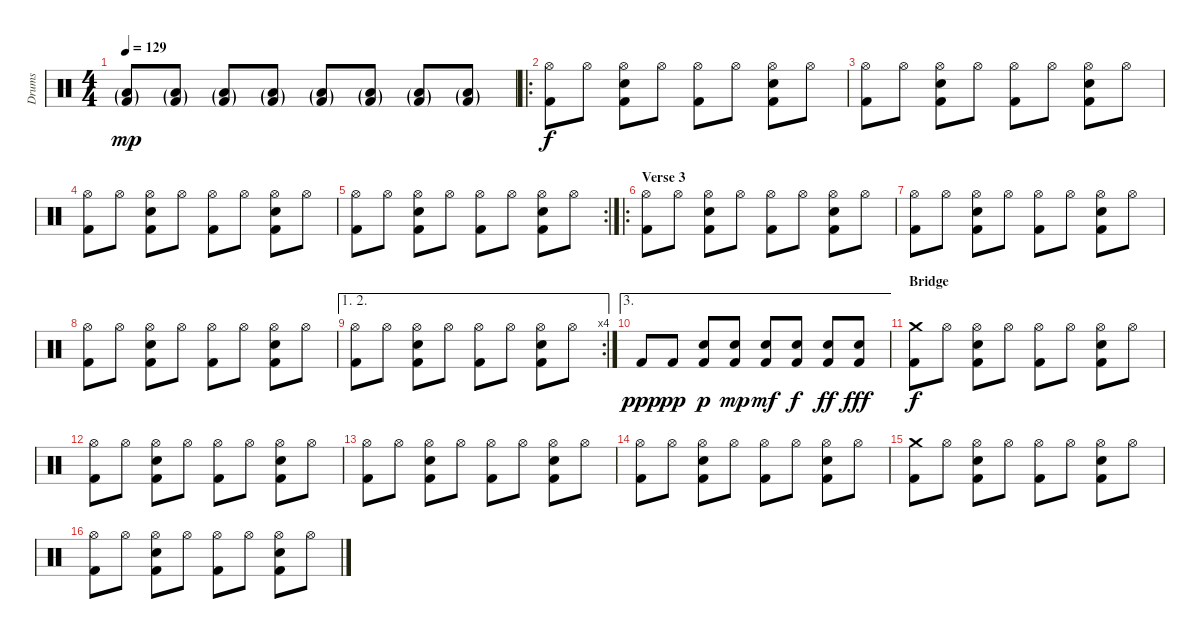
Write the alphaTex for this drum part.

\track ("Drums" "Drums") {instrument percussion}
\staff {score}
\articulation defaults
\ts (4 4)
\tempo 129
\clef neutral
\ks c
("Kick (hit) 2"{g} "Low Floor Tom (hit)"{g}).8{dy mp} ("Kick (hit) 2"{g} "Low Floor Tom (hit)"{g}).8 ("Kick (hit) 2"{g} "Low Floor Tom (hit)"{g}).8 ("Kick (hit) 2"{g} "Low Floor Tom (hit)"{g}).8 ("Kick (hit) 2"{g} "Low Floor Tom (hit)"{g}).8 ("Kick (hit) 2"{g} "Low Floor Tom (hit)"{g}).8 ("Kick (hit) 2"{g} "Low Floor Tom (hit)"{g}).8 ("Kick (hit) 2"{g} "Low Floor Tom (hit)"{g}).8 |
\ro
("Hi-Hat (open)" "Kick (hit) 2").8{dy f} "Hi-Hat (open)".8 ("Hi-Hat (open)" "Electric Snare (hit)" "Kick (hit) 2").8 "Hi-Hat (open)".8 ("Hi-Hat (open)" "Kick (hit) 2").8 "Hi-Hat (open)".8 ("Hi-Hat (open)" "Electric Snare (hit)" "Kick (hit) 2").8 "Hi-Hat (open)".8 |
("Hi-Hat (open)" "Kick (hit) 2").8 "Hi-Hat (open)".8 ("Hi-Hat (open)" "Electric Snare (hit)" "Kick (hit) 2").8 "Hi-Hat (open)".8 ("Hi-Hat (open)" "Kick (hit) 2").8 "Hi-Hat (open)".8 ("Hi-Hat (open)" "Electric Snare (hit)" "Kick (hit) 2").8 "Hi-Hat (open)".8 |
("Hi-Hat (open)" "Kick (hit) 2").8 "Hi-Hat (open)".8 ("Hi-Hat (open)" "Electric Snare (hit)" "Kick (hit) 2").8 "Hi-Hat (open)".8 ("Hi-Hat (open)" "Kick (hit) 2").8 "Hi-Hat (open)".8 ("Hi-Hat (open)" "Electric Snare (hit)" "Kick (hit) 2").8 "Hi-Hat (open)".8 |
\rc 2
("Hi-Hat (open)" "Kick (hit) 2").8 "Hi-Hat (open)".8 ("Hi-Hat (open)" "Electric Snare (hit)" "Kick (hit) 2").8 "Hi-Hat (open)".8 ("Hi-Hat (open)" "Kick (hit) 2").8 "Hi-Hat (open)".8 ("Hi-Hat (open)" "Electric Snare (hit)" "Kick (hit) 2").8 "Hi-Hat (open)".8 |
\ro
\section ("" "Verse 3")
("Hi-Hat (open)" "Kick (hit) 2").8 "Hi-Hat (open)".8 ("Hi-Hat (open)" "Electric Snare (hit)" "Kick (hit) 2").8 "Hi-Hat (open)".8 ("Hi-Hat (open)" "Kick (hit) 2").8 "Hi-Hat (open)".8 ("Hi-Hat (open)" "Electric Snare (hit)" "Kick (hit) 2").8 "Hi-Hat (open)".8 |
("Hi-Hat (open)" "Kick (hit) 2").8 "Hi-Hat (open)".8 ("Hi-Hat (open)" "Electric Snare (hit)" "Kick (hit) 2").8 "Hi-Hat (open)".8 ("Hi-Hat (open)" "Kick (hit) 2").8 "Hi-Hat (open)".8 ("Hi-Hat (open)" "Electric Snare (hit)" "Kick (hit) 2").8 "Hi-Hat (open)".8 |
("Hi-Hat (open)" "Kick (hit) 2").8 "Hi-Hat (open)".8 ("Hi-Hat (open)" "Electric Snare (hit)" "Kick (hit) 2").8 "Hi-Hat (open)".8 ("Hi-Hat (open)" "Kick (hit) 2").8 "Hi-Hat (open)".8 ("Hi-Hat (open)" "Electric Snare (hit)" "Kick (hit) 2").8 "Hi-Hat (open)".8 |
\ae (1 2)
\rc 4
("Hi-Hat (open)" "Kick (hit) 2").8 "Hi-Hat (open)".8 ("Hi-Hat (open)" "Electric Snare (hit)" "Kick (hit) 2").8 "Hi-Hat (open)".8 ("Hi-Hat (open)" "Kick (hit) 2").8 "Hi-Hat (open)".8 ("Hi-Hat (open)" "Electric Snare (hit)" "Kick (hit) 2").8 "Hi-Hat (open)".8 |
\ae 3 "Kick (hit) 2".8{dy ppp} "Kick (hit) 2".8{dy pp}
("Electric Snare (hit)" "Kick (hit) 2").8{dy p} ("Electric Snare (hit)" "Kick (hit) 2").8{dy mp} ("Kick (hit) 2" "Electric Snare (hit)").8{dy mf} ("Electric Snare (hit)" "Kick (hit) 2").8{dy f} ("Electric Snare (hit)" "Kick (hit) 2").8{dy ff} ("Electric Snare (hit)" "Kick (hit) 2").8{dy fff} |
\section ("" "Bridge")
("Crash medium (hit)" "Kick (hit) 2").8{dy f} "Hi-Hat (open)".8 ("Hi-Hat (open)" "Electric Snare (hit)" "Kick (hit) 2").8 "Hi-Hat (open)".8 ("Hi-Hat (open)" "Kick (hit) 2").8 "Hi-Hat (open)".8 ("Hi-Hat (open)" "Electric Snare (hit)" "Kick (hit) 2").8 "Hi-Hat (open)".8 |
("Hi-Hat (open)" "Kick (hit) 2").8 "Hi-Hat (open)".8 ("Hi-Hat (open)" "Electric Snare (hit)" "Kick (hit) 2").8 "Hi-Hat (open)".8 ("Hi-Hat (open)" "Kick (hit) 2").8 "Hi-Hat (open)".8 ("Hi-Hat (open)" "Electric Snare (hit)" "Kick (hit) 2").8 "Hi-Hat (open)".8 |
("Hi-Hat (open)" "Kick (hit) 2").8 "Hi-Hat (open)".8 ("Hi-Hat (open)" "Electric Snare (hit)" "Kick (hit) 2").8 "Hi-Hat (open)".8 ("Hi-Hat (open)" "Kick (hit) 2").8 "Hi-Hat (open)".8 ("Hi-Hat (open)" "Electric Snare (hit)" "Kick (hit) 2").8 "Hi-Hat (open)".8 |
("Hi-Hat (open)" "Kick (hit) 2").8 "Hi-Hat (open)".8 ("Hi-Hat (open)" "Electric Snare (hit)" "Kick (hit) 2").8 "Hi-Hat (open)".8 ("Hi-Hat (open)" "Kick (hit) 2").8 "Hi-Hat (open)".8 ("Hi-Hat (open)" "Electric Snare (hit)" "Kick (hit) 2").8 "Hi-Hat (open)".8 |
("Crash medium (hit)" "Kick (hit) 2").8 "Hi-Hat (open)".8 ("Hi-Hat (open)" "Electric Snare (hit)" "Kick (hit) 2").8 "Hi-Hat (open)".8 ("Hi-Hat (open)" "Kick (hit) 2").8 "Hi-Hat (open)".8 ("Hi-Hat (open)" "Electric Snare (hit)" "Kick (hit) 2").8 "Hi-Hat (open)".8 |
("Hi-Hat (open)" "Kick (hit) 2").8 "Hi-Hat (open)".8 ("Hi-Hat (open)" "Electric Snare (hit)" "Kick (hit) 2").8 "Hi-Hat (open)".8 ("Hi-Hat (open)" "Kick (hit) 2").8 "Hi-Hat (open)".8 ("Hi-Hat (open)" "Electric Snare (hit)" "Kick (hit) 2").8 "Hi-Hat (open)".8
